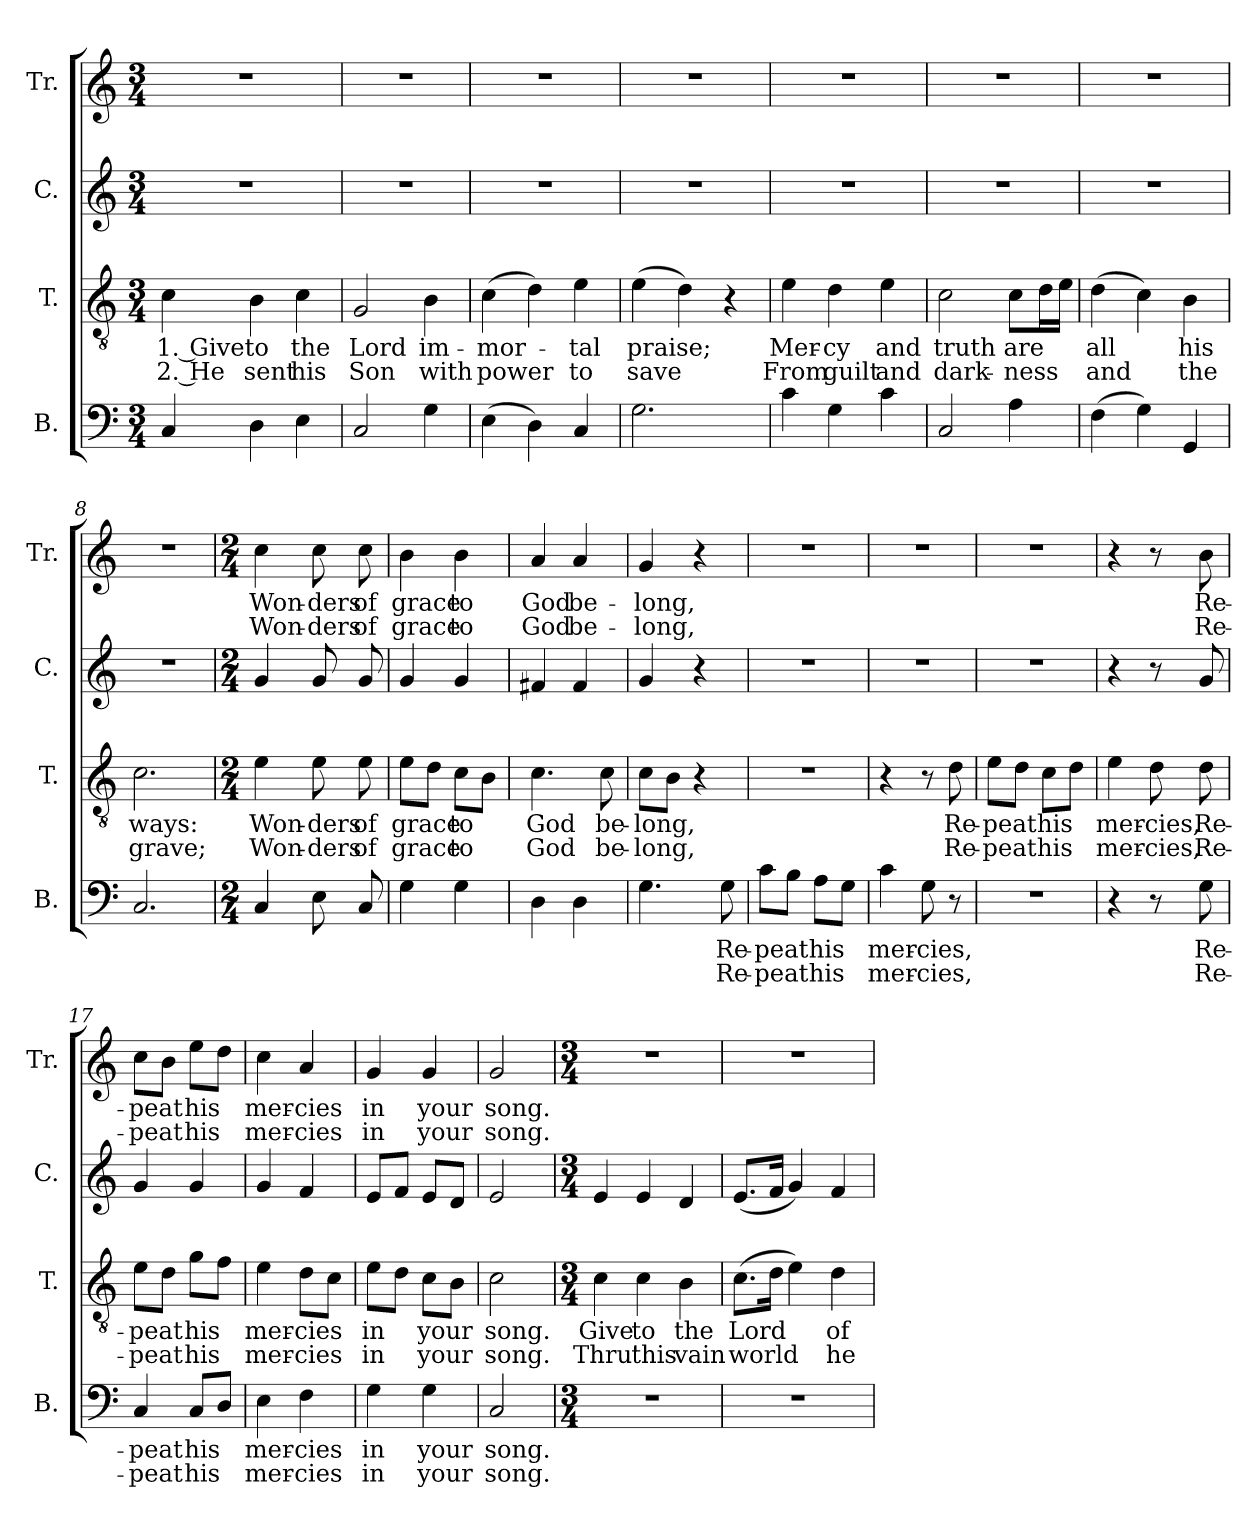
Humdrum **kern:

**kern	**text	**text	**kern	**text	**text	**kern	**kern	**text	**text
*part4	*part4	*part4	*part3	*part3	*part3	*part2	*part1	*part1	*part1
*staff4	*staff4	*staff4	*staff3	*staff3	*staff3	*staff2	*staff1	*staff1	*staff1
*I"B.	*	*	*I"T.	*	*	*I"C.	*I"Tr.	*	*
*I'B.	*	*	*I'T.	*	*	*I'C.	*I'Tr.	*	*
*clefF4	*	*	*clefGv2	*	*	*clefG2	*clefG2	*	*
*k[]	*	*	*k[]	*	*	*k[]	*k[]	*	*
*M3/4	*	*	*M3/4	*	*	*M3/4	*M3/4	*	*
*MM70	*	*	*MM70	*	*	*MM70	*MM70	*	*
=1	=1	=1	=1	=1	=1	=1	=1	=1	=1
!	!	!	!	!LO:LY:b	!LO:LY:b	!	!	!	!
4C/	.	.	4c\	1. Give	2. He	2.r	2.r	.	.
!	!	!	!	!LO:LY:b	!LO:LY:b	!	!	!	!
4D\	.	.	4B\	to	sent	.	.	.	.
!	!	!	!	!LO:LY:b	!LO:LY:b	!	!	!	!
4E\	.	.	4c\	the	his	.	.	.	.
=2	=2	=2	=2	=2	=2	=2	=2	=2	=2
!	!	!	!	!LO:LY:b	!LO:LY:b	!	!	!	!
2C/	.	.	2G/	Lord	Son	2.r	2.r	.	.
!	!	!	!	!LO:LY:b	!LO:LY:b	!	!	!	!
4G\	.	.	4B\	im-	with	.	.	.	.
=3	=3	=3	=3	=3	=3	=3	=3	=3	=3
!	!	!	!	!LO:LY:b	!LO:LY:b	!	!	!	!
(4E\	.	.	(4c\	-mor-	power	2.r	2.r	.	.
4D\)	.	.	4d\)	.	.	.	.	.	.
!	!	!	!	!LO:LY:b	!LO:LY:b	!	!	!	!
4C/	.	.	4e\	-tal	to	.	.	.	.
=4	=4	=4	=4	=4	=4	=4	=4	=4	=4
!	!	!	!	!LO:LY:b	!LO:LY:b	!	!	!	!
2.G\	.	.	(4e\	praise;	save	2.r	2.r	.	.
.	.	.	4d\)	.	.	.	.	.	.
.	.	.	4r	.	.	.	.	.	.
=5	=5	=5	=5	=5	=5	=5	=5	=5	=5
!	!	!	!	!LO:LY:b	!LO:LY:b	!	!	!	!
4c\	.	.	4e\	Mer-	From	2.r	2.r	.	.
!	!	!	!	!LO:LY:b	!LO:LY:b	!	!	!	!
4G\	.	.	4d\	-cy	guilt	.	.	.	.
!	!	!	!	!LO:LY:b	!LO:LY:b	!	!	!	!
4c\	.	.	4e\	and	and	.	.	.	.
=6	=6	=6	=6	=6	=6	=6	=6	=6	=6
!	!	!	!	!LO:LY:b	!LO:LY:b	!	!	!	!
2C/	.	.	2c\	truth	dark-	2.r	2.r	.	.
!	!	!	!	!LO:LY:b	!LO:LY:b	!	!	!	!
4A\	.	.	8c\L	are	-ness	.	.	.	.
.	.	.	16d\L	.	.	.	.	.	.
.	.	.	16e\JJ	.	.	.	.	.	.
=7	=7	=7	=7	=7	=7	=7	=7	=7	=7
!	!	!	!	!LO:LY:b	!LO:LY:b	!	!	!	!
(4F\	.	.	(4d\	all	and	2.r	2.r	.	.
4G\)	.	.	4c\)	.	.	.	.	.	.
!	!	!	!	!LO:LY:b	!LO:LY:b	!	!	!	!
4GG/	.	.	4B\	his	the	.	.	.	.
=8	=8	=8	=8	=8	=8	=8	=8	=8	=8
!	!	!	!	!LO:LY:b	!LO:LY:b	!	!	!	!
2.C/	.	.	2.c\	ways:	grave;	2.r	2.r	.	.
=9	=9	=9	=9	=9	=9	=9	=9	=9	=9
*M2/4	*	*	*M2/4	*	*	*M2/4	*M2/4	*	*
!	!	!	!	!LO:LY:b	!LO:LY:b	!	!	!LO:LY:b	!LO:LY:b
4C/	.	.	4e\	Won-	Won-	4g/	4cc\	Won-	Won-
!	!	!	!	!LO:LY:b	!LO:LY:b	!	!	!LO:LY:b	!LO:LY:b
8E\	.	.	8e\	-ders	-ders	8g/	8cc\	-ders	-ders
!	!	!	!	!LO:LY:b	!LO:LY:b	!	!	!LO:LY:b	!LO:LY:b
8C/	.	.	8e\	of	of	8g/	8cc\	of	of
=10	=10	=10	=10	=10	=10	=10	=10	=10	=10
!	!	!	!	!LO:LY:b	!LO:LY:b	!	!	!LO:LY:b	!LO:LY:b
4G\	.	.	8e\L	grace	grace	4g/	4b\	grace	grace
.	.	.	8d\J	.	.	.	.	.	.
!	!	!	!	!LO:LY:b	!LO:LY:b	!	!	!LO:LY:b	!LO:LY:b
4G\	.	.	8c\L	to	to	4g/	4b\	to	to
.	.	.	8B\J	.	.	.	.	.	.
=11	=11	=11	=11	=11	=11	=11	=11	=11	=11
!	!	!	!	!LO:LY:b	!LO:LY:b	!	!	!LO:LY:b	!LO:LY:b
4D\	.	.	4.c\	God	God	4f#X/	4a/	God	God
!	!	!	!	!	!	!	!	!LO:LY:b	!LO:LY:b
4D\	.	.	.	.	.	4f#/	4a/	be-	be-
!	!	!	!	!LO:LY:b	!LO:LY:b	!	!	!	!
.	.	.	8c\	be-	be-	.	.	.	.
=12	=12	=12	=12	=12	=12	=12	=12	=12	=12
!	!	!	!	!LO:LY:b	!LO:LY:b	!	!	!LO:LY:b	!LO:LY:b
4.G\	.	.	8c\L	-long,	-long,	4g/	4g/	-long,	-long,
.	.	.	8B\J	.	.	.	.	.	.
.	.	.	4r	.	.	4r	4r	.	.
!	!LO:LY:b	!LO:LY:b	!	!	!	!	!	!	!
8G\	Re-	Re-	.	.	.	.	.	.	.
=13	=13	=13	=13	=13	=13	=13	=13	=13	=13
!	!LO:LY:b	!LO:LY:b	!	!	!	!	!	!	!
8c\L	-peat	-peat	2r	.	.	2r	2r	.	.
8B\J	.	.	.	.	.	.	.	.	.
!	!LO:LY:b	!LO:LY:b	!	!	!	!	!	!	!
8A\L	his	his	.	.	.	.	.	.	.
8G\J	.	.	.	.	.	.	.	.	.
=14	=14	=14	=14	=14	=14	=14	=14	=14	=14
!	!LO:LY:b	!LO:LY:b	!	!	!	!	!	!	!
4c\	mer-	mer-	4r	.	.	2r	2r	.	.
!	!LO:LY:b	!LO:LY:b	!	!	!	!	!	!	!
8G\	-cies,	-cies,	8r	.	.	.	.	.	.
!	!	!	!	!LO:LY:b	!LO:LY:b	!	!	!	!
8r	.	.	8d\	Re-	Re-	.	.	.	.
=15	=15	=15	=15	=15	=15	=15	=15	=15	=15
!	!	!	!	!LO:LY:b	!LO:LY:b	!	!	!	!
2r	.	.	8e\L	-peat	-peat	2r	2r	.	.
.	.	.	8d\J	.	.	.	.	.	.
!	!	!	!	!LO:LY:b	!LO:LY:b	!	!	!	!
.	.	.	8c\L	his	his	.	.	.	.
.	.	.	8d\J	.	.	.	.	.	.
=16	=16	=16	=16	=16	=16	=16	=16	=16	=16
!	!	!	!	!LO:LY:b	!LO:LY:b	!	!	!	!
4r	.	.	4e\	mer-	mer-	4r	4r	.	.
!	!	!	!	!LO:LY:b	!LO:LY:b	!	!	!	!
8r	.	.	8d\	-cies,	-cies,	8r	8r	.	.
!	!LO:LY:b	!LO:LY:b	!	!LO:LY:b	!LO:LY:b	!	!	!LO:LY:b	!LO:LY:b
8G\	Re-	Re-	8d\	Re-	Re-	8g/	8b\	Re-	Re-
=17	=17	=17	=17	=17	=17	=17	=17	=17	=17
!	!LO:LY:b	!LO:LY:b	!	!LO:LY:b	!LO:LY:b	!	!	!LO:LY:b	!LO:LY:b
4C/	-peat	-peat	8e\L	-peat	-peat	4g/	8cc\L	-peat	-peat
.	.	.	8d\J	.	.	.	8b\J	.	.
!	!LO:LY:b	!LO:LY:b	!	!LO:LY:b	!LO:LY:b	!	!	!LO:LY:b	!LO:LY:b
8C/L	his	his	8g\L	his	his	4g/	8ee\L	his	his
8D/J	.	.	8f\J	.	.	.	8dd\J	.	.
=18	=18	=18	=18	=18	=18	=18	=18	=18	=18
!	!LO:LY:b	!LO:LY:b	!	!LO:LY:b	!LO:LY:b	!	!	!LO:LY:b	!LO:LY:b
4E\	mer-	mer-	4e\	mer-	mer-	4g/	4cc\	mer-	mer-
!	!LO:LY:b	!LO:LY:b	!	!LO:LY:b	!LO:LY:b	!	!	!LO:LY:b	!LO:LY:b
4F\	-cies	-cies	8d\L	-cies	-cies	4f/	4a/	-cies	-cies
.	.	.	8c\J	.	.	.	.	.	.
=19	=19	=19	=19	=19	=19	=19	=19	=19	=19
!	!LO:LY:b	!LO:LY:b	!	!LO:LY:b	!LO:LY:b	!	!	!LO:LY:b	!LO:LY:b
4G\	in	in	8e\L	in	in	8e/L	4g/	in	in
.	.	.	8d\J	.	.	8f/J	.	.	.
!	!LO:LY:b	!LO:LY:b	!	!LO:LY:b	!LO:LY:b	!	!	!LO:LY:b	!LO:LY:b
4G\	your	your	8c\L	your	your	8e/L	4g/	your	your
.	.	.	8B\J	.	.	8d/J	.	.	.
=20	=20	=20	=20	=20	=20	=20	=20	=20	=20
!	!LO:LY:b	!LO:LY:b	!	!LO:LY:b	!LO:LY:b	!	!	!LO:LY:b	!LO:LY:b
2C/	song.	song.	2c\	song.	song.	2e/	2g/	song.	song.
=21	=21	=21	=21	=21	=21	=21	=21	=21	=21
*M3/4	*	*	*M3/4	*	*	*M3/4	*M3/4	*	*
!	!	!	!	!LO:LY:b	!LO:LY:b	!	!	!	!
2.r	.	.	4c\	Give	Thru'	4e/	2.r	.	.
!	!	!	!	!LO:LY:b	!LO:LY:b	!	!	!	!
.	.	.	4c\	to	this	4e/	.	.	.
!	!	!	!	!LO:LY:b	!LO:LY:b	!	!	!	!
.	.	.	4B\	the	vain	4d/	.	.	.
=22	=22	=22	=22	=22	=22	=22	=22	=22	=22
!	!	!	!	!LO:LY:b	!LO:LY:b	!	!	!	!
2.r	.	.	(8.c\L	Lord	world	(8.e/L	2.r	.	.
.	.	.	16d\Jk	.	.	16f/Jk	.	.	.
.	.	.	4e\)	.	.	4g/)	.	.	.
!	!	!	!	!LO:LY:b	!LO:LY:b	!	!	!	!
.	.	.	4d\	of	he	4f/	.	.	.
=	=	=	=	=	=	=	=	=	=
*-	*-	*-	*-	*-	*-	*-	*-	*-	*-
